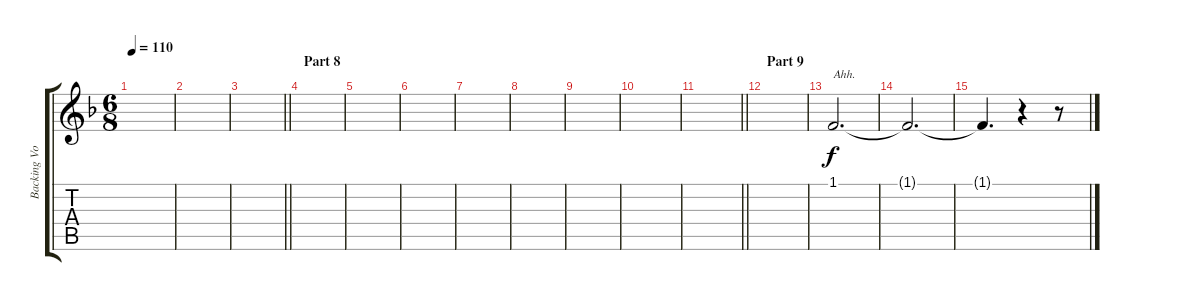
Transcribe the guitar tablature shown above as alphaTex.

\track ("Backing Vocals - James Johnston" "Backing Vo") {instrument altosax}
\staff {score tabs}
\tuning (E4 B3 G3 D3 A2 E2) {hide}
\ts (6 8)
\tempo 110
\clef g2
\ks dminor
|
|
\barLineRight lightlight
|
\section ("" "Part 8")
|
|
|
|
|
|
|
\barLineRight lightlight
|
\section ("" "Part 9")
|
1.1.2{d txt "Ahh."} |
1.1{t}.2{d} |
1.1{t}.4{d} r.4 r.8
